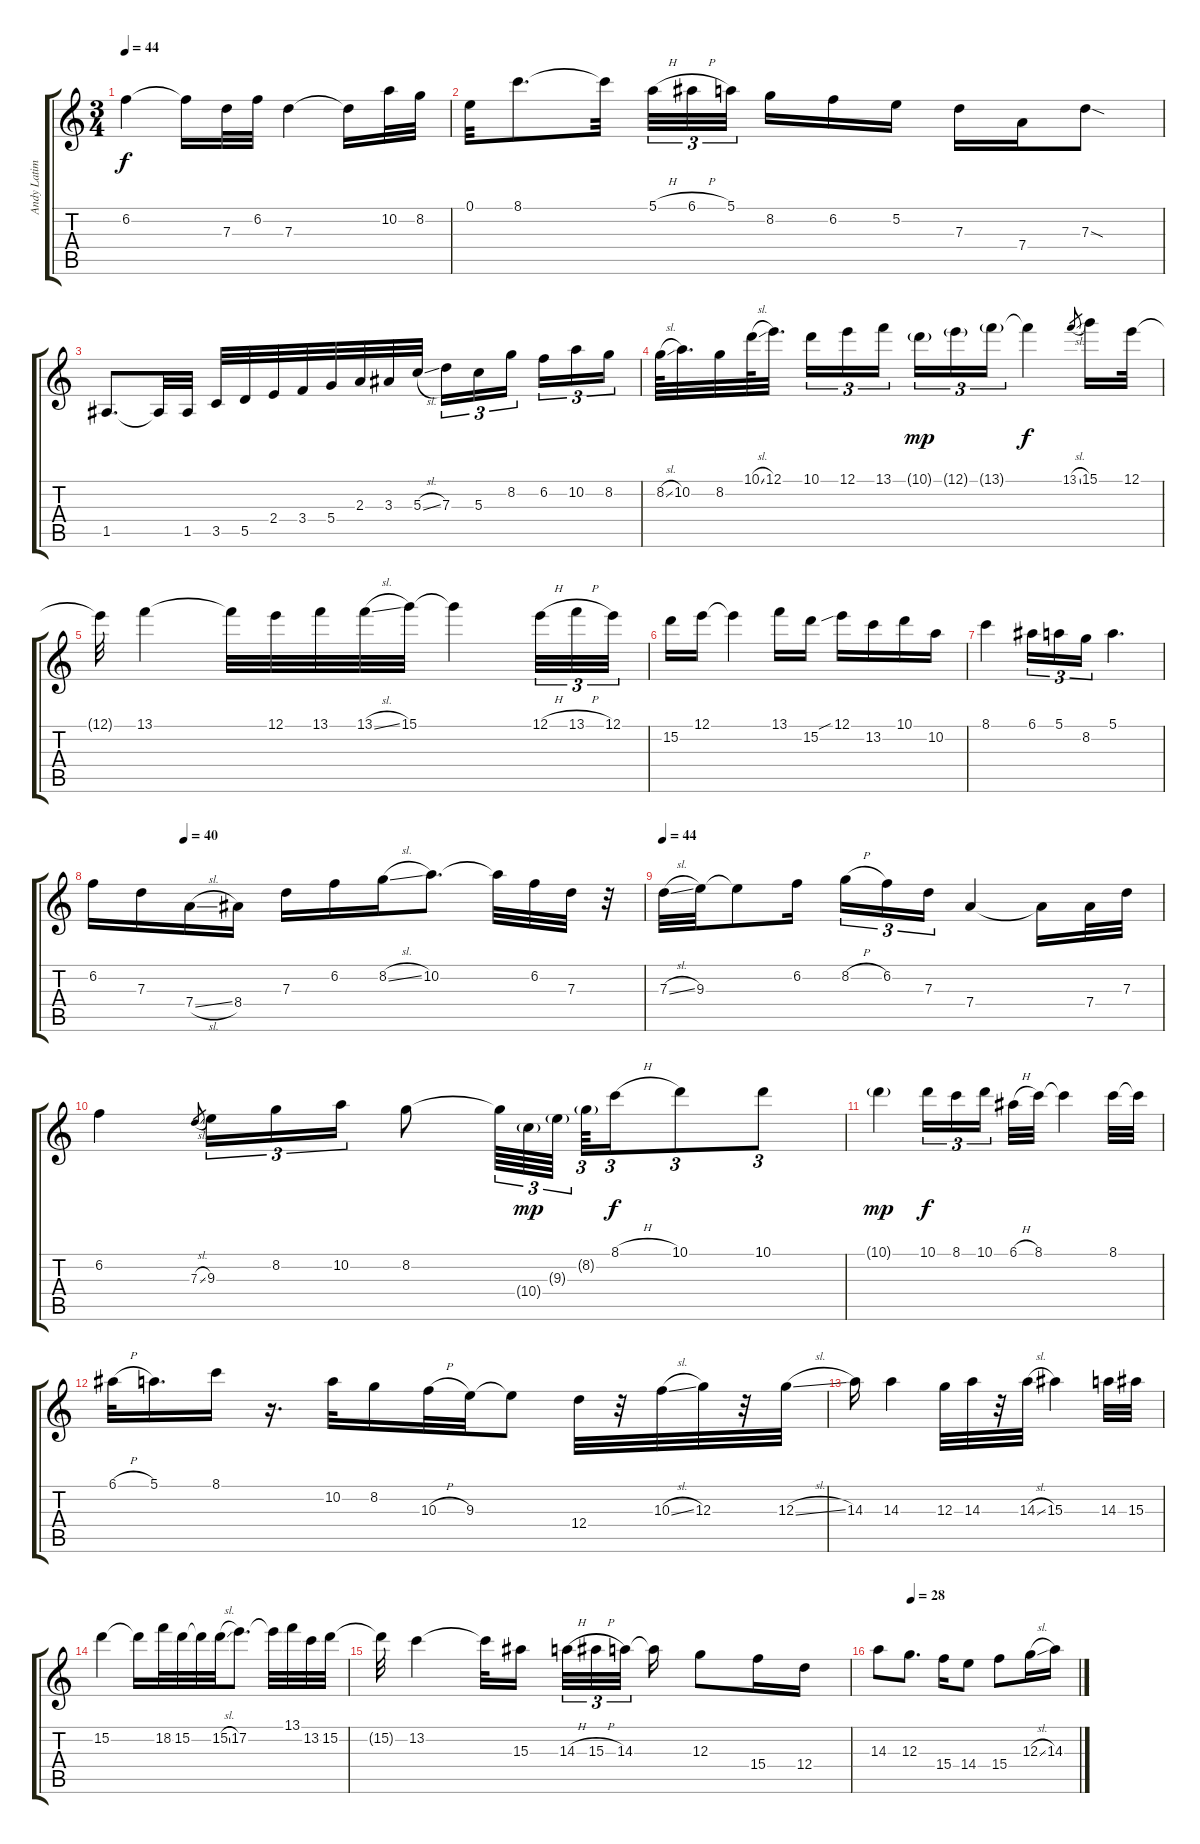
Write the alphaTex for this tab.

\track ("Andy Latimer (clean)" "Andy Latim") {instrument electricguitarclean}
\staff {score tabs}
\tuning (E4 B3 G3 D3 A2 E2) {hide}
\ts (3 4)
\tempo 44
\clef g2
\ks c
6.2.4{dy f} 6.2{t}.16 7.3.32 6.2.32 7.3.4 7.3{t}.16 10.2.32 8.2.32 |
0.1.32 8.1.8{d} 8.1{t}.32 5.1{h}.32{tu (3 2)} 6.1{h}.32{tu (3 2)} 5.1.32{tu (3 2) beam splitsecondary} 8.2.16 6.2.16 5.2.16 7.3.16 7.4.16 7.3{sod}.8 |
1.5.8{d} 1.5{t}.32 1.5.32 3.5.32 5.5.32 2.4.32 3.4.32 5.4.32 2.3.32 3.3.32 5.3{sl}.32 7.3.16{tu (3 2)} 5.3.16{tu (3 2)} 8.2.16{tu (3 2) beam splitsecondary} 6.2.16{tu (3 2)} 10.2.16{tu (3 2)} 8.2.16{tu (3 2)} |
8.2{sl}.64 10.2.32{d} 8.2.32 10.1{sl}.64 12.1.32{d beam splitsecondary} 10.1.16{tu (3 2)} 12.1.16{tu (3 2)} 13.1.16{tu (3 2)} 10.1{g}.16{tu (3 2) dy mp} 12.1{g}.16{tu (3 2)} 13.1{g}.16{tu (3 2)} 13.1{t}.4{dy f} 13.1{sl}.8{gr} 15.1.16 12.1.32 |
12.1{t}.32 13.1.4 13.1{t}.32 12.1.32 13.1.32 13.1{sl}.32 15.1.32 15.1{t}.4 12.1{h}.32{tu (3 2)} 13.1{h}.32{tu (3 2)} 12.1.32{tu (3 2)} |
15.2.16 12.1.16 12.1{t}.4 13.1.16 15.2.16 12.1{sib}.16 13.2.16 10.1.16 10.2.16 |
8.1.4 6.1.16{tu (3 2)} 5.1.16{tu (3 2)} 8.2.16{tu (3 2)} 5.1.4{d} |
\tempo (40 0.16666666666666666)
6.2.16 7.3.16 7.4{sl}.16 8.4.16 7.3.16 6.2.16 8.2{sl}.16 10.2.8{d} 10.2{t}.32 6.2.32 7.3.32 r.32 |
\tempo 44
7.3{sl}.32 9.3.32 9.3{t}.8 6.2.16 8.2{h}.16{tu (3 2)} 6.2.16{tu (3 2)} 7.3.16{tu (3 2)} 7.4.4 7.4{t}.16 7.4.32 7.3.32 |
6.2.4 7.3{sl}.8{gr} 9.3.16{tu (3 2)} 8.2.16{tu (3 2)} 10.2.16{tu (3 2)} 8.2.8 8.2{t}.64{tu (3 2)} 10.4{g}.64{tu (3 2) dy mp} 9.3{g}.64{tu (3 2) beam splitsecondary} 8.2{g}.64{tu (3 2)} 8.1{h}.16{tu (3 2) dy f} 10.1.8{tu (3 2)} 10.1.8{tu (3 2)} |
10.1{g}.4{dy mp} 10.1.16{tu (3 2) dy f} 8.1.16{tu (3 2)} 10.1.16{tu (3 2) beam splitsecondary} 6.1{h}.32 8.1.32 8.1{t}.4 8.1.32 8.1{t}.32 |
6.1{h}.32 5.1.16{d} 8.1.16 r.16{d} 10.2.32 8.2.16 10.3{h}.32 9.3.32 9.3{t}.8 12.4.32 r.32 10.3{sl}.32 12.3.32 r.32 12.3{sl}.32 |
14.3.16 14.3.4 12.3.32 14.3.32 r.32 14.3{sl}.32 15.3.4 14.3.32 15.3.32 |
15.2.4 15.2{t}.16 18.2.32 15.2.32 15.2{t}.32 15.2{sl}.32 17.2.8{d} 17.2{t}.32 13.1.32 13.2.32 15.2.32 |
15.2{t}.32 13.2.4 13.2{t}.32 15.3.16{beam splitsecondary} 14.3{h}.32{tu (3 2)} 15.3{h}.32{tu (3 2)} 14.3.32{tu (3 2) beam splitsecondary} 14.3{t}.16 12.3.8 15.4.16 12.4.16 |
\tempo (28 0.16666666666666666)
14.3.8 12.3.8{d} 15.4.16 14.4.8 15.4.8 12.3{sl}.16 14.3.16
